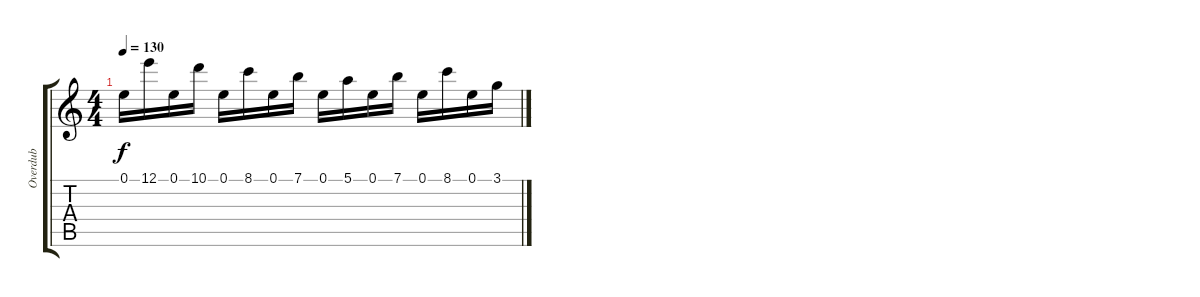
\track ("Overdub" "Overdub") {instrument overdrivenguitar}
\staff {score tabs}
\tuning (E4 B3 G3 D3 A2 D2) {hide}
\ts (4 4)
\tempo 130
\clef g2
\ks c
0.1.16{dy f} 12.1.16 0.1.16 10.1.16 0.1.16 8.1.16 0.1.16 7.1.16 0.1.16 5.1.16 0.1.16 7.1.16 0.1.16 8.1.16 0.1.16 3.1.16
